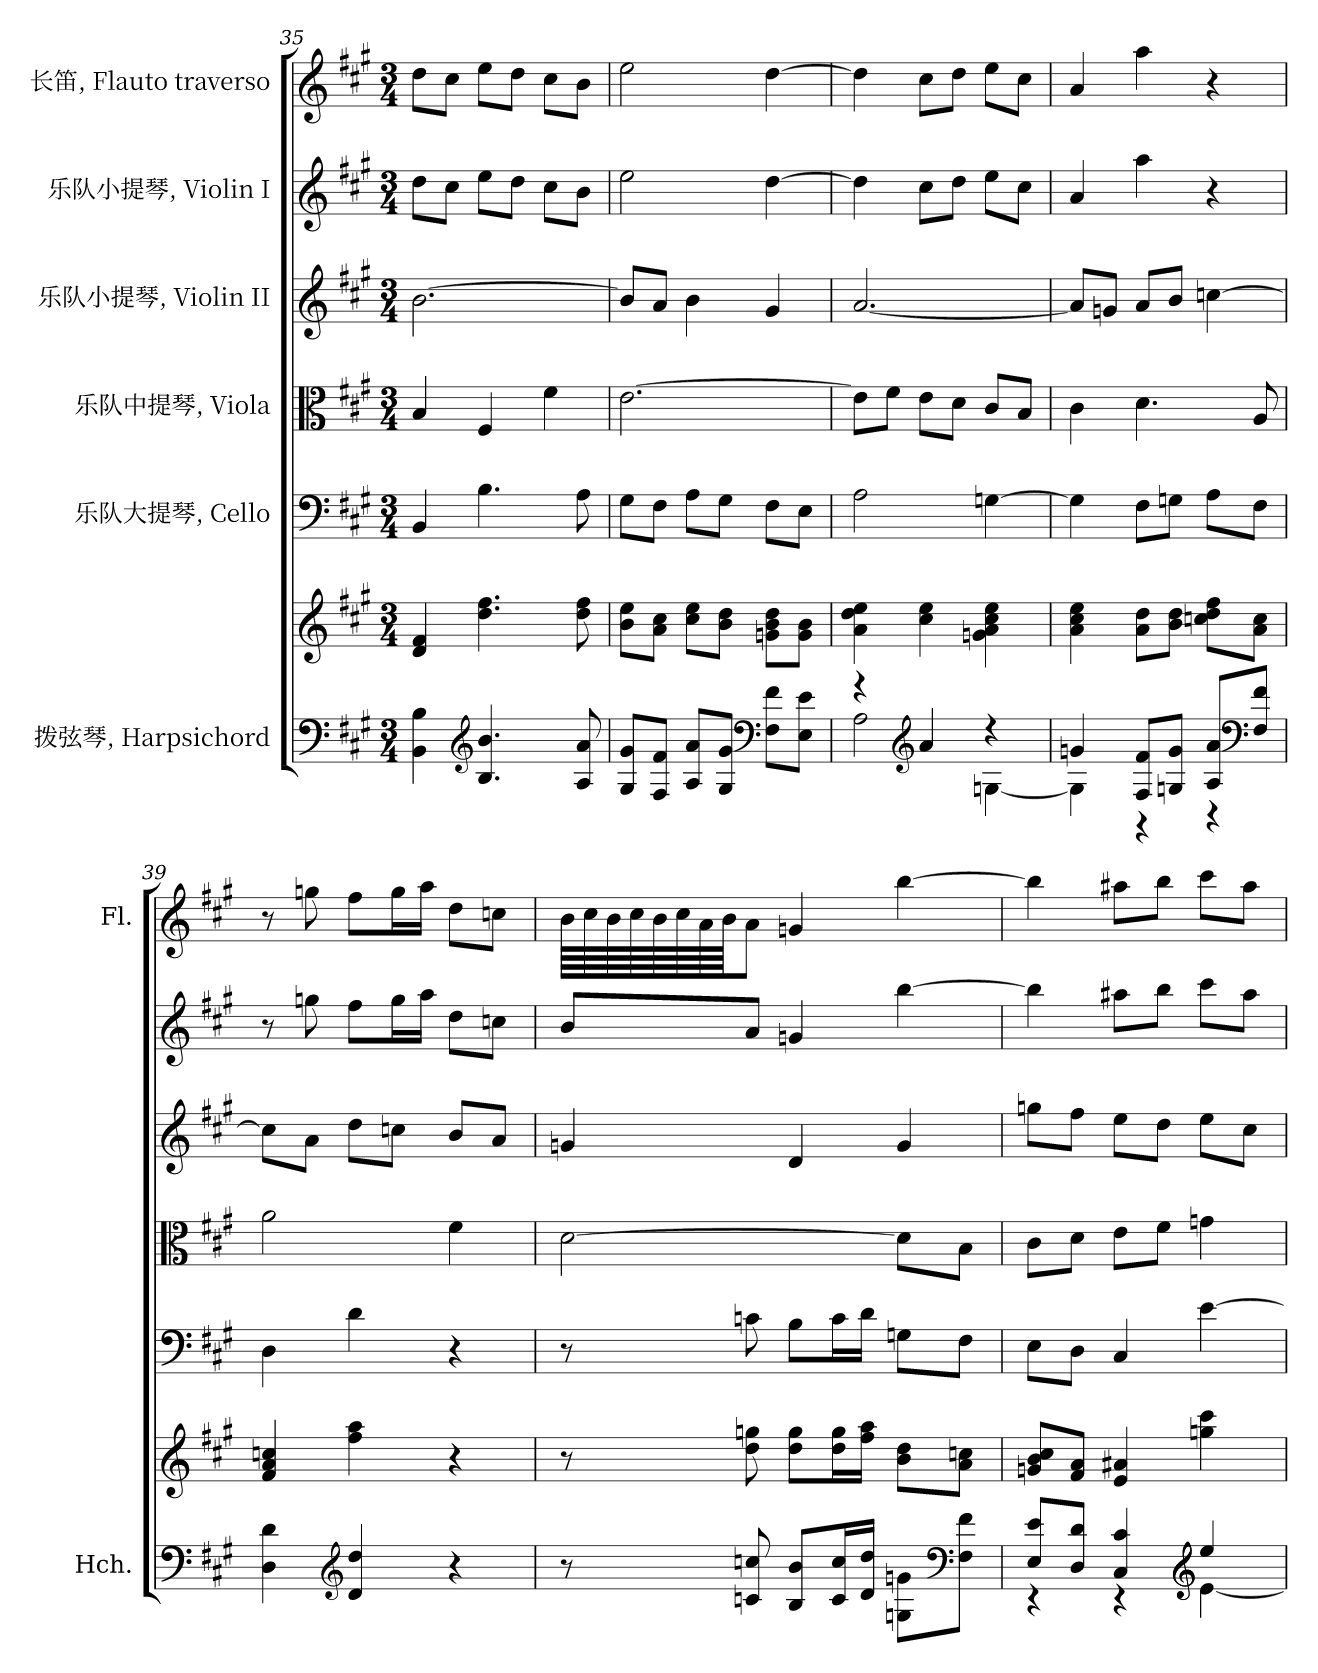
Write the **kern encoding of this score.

**kern	**kern	**kern	**kern	**kern	**kern	**kern
*part6	*part6	*part5	*part4	*part3	*part2	*part1
*staff7	*staff6	*staff5	*staff4	*staff3	*staff2	*staff1
*I"拨弦琴, Harpsichord	*	*I"乐队大提琴, Cello	*I"乐队中提琴, Viola	*I"乐队小提琴, Violin II	*I"乐队小提琴, Violin I	*I"长笛, Flauto traverso
*I'Hch.	*	*	*	*	*	*I'Fl.
!!LO:PB:g=z
*clefF4	*clefG2	*clefF4	*clefC3	*clefG2	*clefG2	*clefG2
*k[f#c#g#]	*k[f#c#g#]	*k[f#c#g#]	*k[f#c#g#]	*k[f#c#g#]	*k[f#c#g#]	*k[f#c#g#]
*M3/4	*M3/4	*M3/4	*M3/4	*M3/4	*M3/4	*M3/4
=35	=35	=35	=35	=35	=35	=35
4BB\ 4B\	4d/ 4f#/	4BB/	4B/	[2.b\	8dd\L	8dd\L
.	.	.	.	.	8cc#\J	8cc#\J
*clefG2	*	*	*	*	*	*
4.B/ 4.b/	4.dd\ 4.ff#\	4.B\	4F#/	.	8ee\L	8ee\L
.	.	.	.	.	8dd\J	8dd\J
.	.	.	4f#\	.	8cc#\L	8cc#\L
8A/ 8a/	8dd\ 8ff#\	8A\	.	.	8b\J	8b\J
=36	=36	=36	=36	=36	=36	=36
8G#/ 8g#/L	8b\ 8ee\L	8G#\L	[2.e\	8b/L]	2ee\	2ee\
8F#/ 8f#/J	8a\ 8cc#\J	8F#\J	.	8a/J	.	.
8A/ 8a/L	8cc#\ 8ee\L	8A\L	.	4b\	.	.
8G#/ 8g#/J	8b\ 8dd\J	8G#\J	.	.	.	.
*clefF4	*	*	*	*	*	*
8F#\ 8f#\L	8gn\ 8b\ 8dd\L	8F#\L	.	4g#/	[4dd\	[4dd\
8E\ 8e\J	8g\ 8b\J	8E\J	.	.	.	.
=37	=37	=37	=37	=37	=37	=37
*^	*	*	*	*	*	*
4r	2A\	4a\ 4dd\ 4ee\	2A\	8e\L]	[2.a/	4dd\]	4dd\]
.	.	.	.	8f#\J	.	.	.
*clefG2	*	*	*	*	*	*	*
4a/	.	4cc#\ 4ee\	.	8e\L	.	8cc#\L	8cc#\L
.	.	.	.	8d\J	.	8dd\J	8dd\J
4r	[4Gn\	4gn\ 4a\ 4cc#\ 4ee\	[4Gn\	8c#/L	.	8ee\L	8ee\L
.	.	.	.	8B/J	.	8cc#\J	8cc#\J
=38	=38	=38	=38	=38	=38	=38	=38
4gn/	4G\]	4a\ 4cc#\ 4ee\	4G\]	4c#\	8a/L]	4a/	4a/
.	.	.	.	.	8gn/J	.	.
8F#/ 8f#/L	4r	8a\ 8dd\L	8F#\L	4.d\	8a/L	4aa\	4aa\
8Gn/ 8g/J	.	8b\ 8dd\J	8Gn\J	.	8b/J	.	.
8A/ 8a/L	4r	8ccn\ 8dd\ 8ff#\L	8A\L	.	[4ccn\	4r	4r
*clefF4	*	*	*	*	*	*	*
8F#/ 8f#/J	.	8a\ 8cc\J	8F#\J	8A/	.	.	.
*v	*v	*	*	*	*	*	*
!!LO:PB:g=z
=39	=39	=39	=39	=39	=39	=39
4D\ 4d\	4f#/ 4a/ 4ccn/	4D\	2a\	8cc\L]	8r	8r
.	.	.	.	8a\J	8ggn\	8ggn\
*clefG2	*	*	*	*	*	*
4d/ 4dd/	4ff#\ 4aa\	4d\	.	8dd\L	8ff#\L	8ff#\L
.	.	.	.	8ccn\J	16gg\L	16gg\L
.	.	.	.	.	16aa\JJ	16aa\JJ
4r	4r	4r	4f#\	8b/L	8dd\L	8dd\L
.	.	.	.	8a/J	8ccn\J	8ccn\J
=40	=40	=40	=40	=40	=40	=40
8r	8r	8r	[2d\	4gn/	8b/L	64b\LLLL
.	.	.	.	.	.	64cc#\
.	.	.	.	.	.	64b\
.	.	.	.	.	.	64cc#\
.	.	.	.	.	.	64b\
.	.	.	.	.	.	64cc#\
.	.	.	.	.	.	64a\
.	.	.	.	.	.	64b\JJJ
8cn/ 8ccn/	8dd\ 8ggn\	8cn\	.	.	8a/J	8a\J
8B/ 8b/L	8dd\ 8gg\L	8B\L	.	4d/	4gn/	4gn/
16c/ 16cc/L	16dd\ 16gg\L	16c\L	.	.	.	.
16d/ 16dd/JJ	16ff#\ 16aa\JJ	16d\JJ	.	.	.	.
8Gn\ 8gn\L	8b\ 8dd\L	8Gn\L	8d\L]	4g/	[4bb\	[4bb\
*clefF4	*	*	*	*	*	*
8F#\ 8f#\J	8a\ 8ccn\J	8F#\J	8B\J	.	.	.
=41	=41	=41	=41	=41	=41	=41
*^	*	*	*	*	*	*
8E/ 8e/L	4r	8gn/ 8b/ 8cc#/L	8E\L	8c#\L	8ggn\L	4bb\]	4bb\]
8D/ 8d/J	.	8f#/ 8a/J	8D\J	8d\J	8ff#\J	.	.
4C#/ 4c#/	4r	4e/ 4a#X/	4C#/	8e\L	8ee\L	8aa#X\L	8aa#X\L
.	.	.	.	8f#\J	8dd\J	8bb\J	8bb\J
*clefG2	*	*	*	*	*	*	*
4ee/	[4e\	4ggn\ 4ccc#\	[4e\	4gn\	8ee\L	8ccc#\L	8ccc#\L
.	.	.	.	.	8cc#\J	8aa#\J	8aa#\J
*v	*v	*	*	*	*	*	*
=	=	=	=	=	=	=
*-	*-	*-	*-	*-	*-	*-
